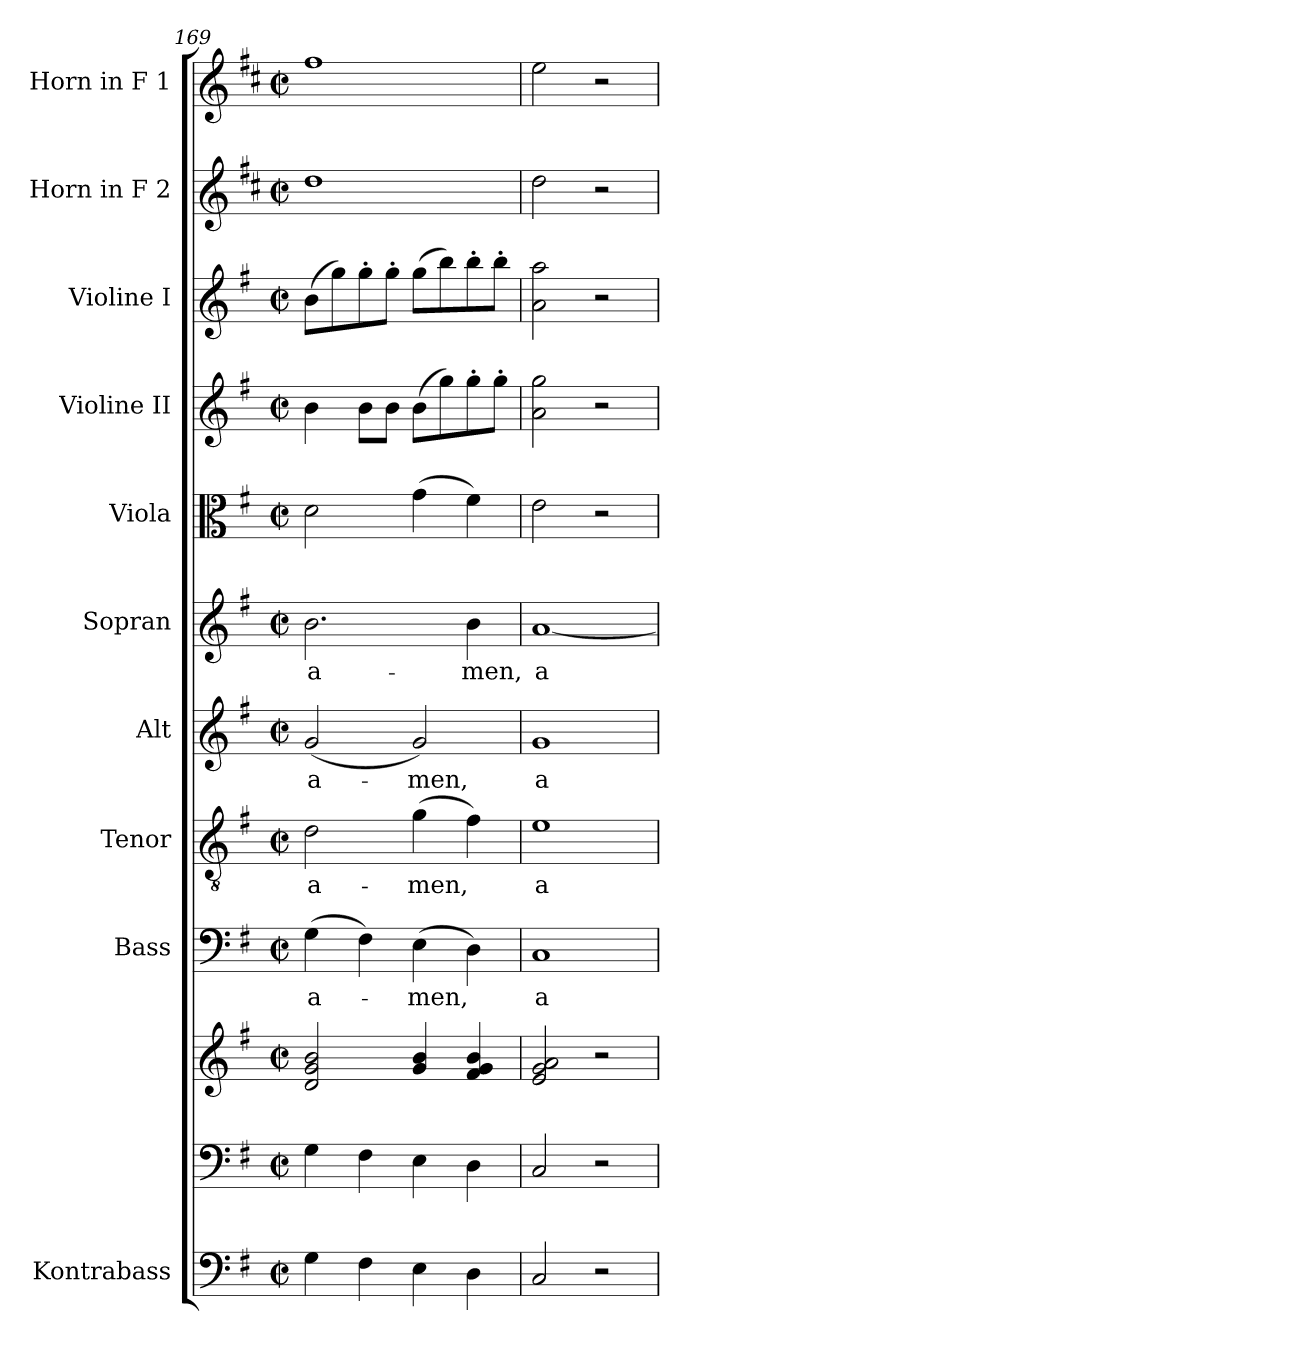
**kern	**kern	**kern	**kern	**text	**kern	**text	**kern	**text	**kern	**text	**kern	**kern	**kern	**kern	**kern
*part11	*part10	*part10	*part9	*part9	*part8	*part8	*part7	*part7	*part6	*part6	*part5	*part4	*part3	*part2	*part1
*staff12	*staff11	*staff10	*staff9	*staff9	*staff8	*staff8	*staff7	*staff7	*staff6	*staff6	*staff5	*staff4	*staff3	*staff2	*staff1
*I"Kontrabass	*	*	*I"Bass	*	*I"Tenor	*	*I"Alt	*	*I"Sopran	*	*I"Viola	*I"Violine II	*I"Violine I	*I"Horn in F 2	*I"Horn in F 1
*I'Kb.	*	*	*I'B.	*	*I'T.	*	*I'A.	*	*I'S.	*	*I'Vla.	*I'Vl. II	*I'Vl. I	*	*
*clefF4	*clefF4	*clefG2	*clefF4	*	*clefGv2	*	*clefG2	*	*clefG2	*	*clefC3	*clefG2	*clefG2	*clefG2	*clefG2
*ITrd7c12	*	*	*	*	*	*	*	*	*	*	*	*	*	*ITrd4c7	*ITrd4c7
*k[f#]	*k[f#]	*k[f#]	*k[f#]	*	*k[f#]	*	*k[f#]	*	*k[f#]	*	*k[f#]	*k[f#]	*k[f#]	*k[f#]	*k[f#]
*G:	*G:	*G:	*G:	*	*G:	*	*G:	*	*G:	*	*G:	*G:	*G:	*G:	*G:
*M2/2	*M2/2	*M2/2	*M2/2	*	*M2/2	*	*M2/2	*	*M2/2	*	*M2/2	*M2/2	*M2/2	*M2/2	*M2/2
*met(c|)	*met(c|)	*met(c|)	*met(c|)	*	*met(c|)	*	*met(c|)	*	*met(c|)	*	*met(c|)	*met(c|)	*met(c|)	*met(c|)	*met(c|)
=169	=169	=169	=169	=169	=169	=169	=169	=169	=169	=169	=169	=169	=169	=169	=169
!	!	!	!	!LO:LY:b	!	!LO:LY:b	!	!LO:LY:b	!	!LO:LY:b	!	!	!	!	!
4GG\	4G\	2d/ 2g/ 2b/	(>4G\	a-	2d\	a-	(<2g/	a-	2.b\	a-	2d\	4b\	(>8b\L	1g	1b
.	.	.	.	.	.	.	.	.	.	.	.	.	8gg\)	.	.
4FF#\	4F#\	.	4F#\)	.	.	.	.	.	.	.	.	8b\L	8gg'>\	.	.
.	.	.	.	.	.	.	.	.	.	.	.	8b\J	8gg'>\J	.	.
!	!	!	!	!LO:LY:b	!	!LO:LY:b	!	!LO:LY:b	!	!	!	!	!	!	!
4EE\	4E\	4g/ 4b/	(>4E\	-men,	(>4g\	-men,	2g/)	-men,	.	.	(>4g\	(>8b\L	(>8gg\L	.	.
.	.	.	.	.	.	.	.	.	.	.	.	8gg\)	8bb\)	.	.
!	!	!	!	!	!	!	!	!	!	!LO:LY:b	!	!	!	!	!
4DD\	4D\	4f#/ 4g/ 4b/	4D\)	.	4f#\)	.	.	.	4b\	-men,	4f#\)	8gg'>\	8bb'>\	.	.
.	.	.	.	.	.	.	.	.	.	.	.	8gg'>\J	8bb'>\J	.	.
=170	=170	=170	=170	=170	=170	=170	=170	=170	=170	=170	=170	=170	=170	=170	=170
!	!	!	!	!LO:LY:b	!	!LO:LY:b	!	!LO:LY:b	!	!LO:LY:b	!	!	!	!	!
2CC/	2C/	2e/ 2g/ 2a/	1C	a-	1e	a-	1g	a-	[1a	a-	2e\	2a\ 2gg\	2a\ 2aa\	2g\	2a\
2r	2r	2r	.	.	.	.	.	.	.	.	2r	2r	2r	2r	2r
=	=	=	=	=	=	=	=	=	=	=	=	=	=	=	=
*-	*-	*-	*-	*-	*-	*-	*-	*-	*-	*-	*-	*-	*-	*-	*-
